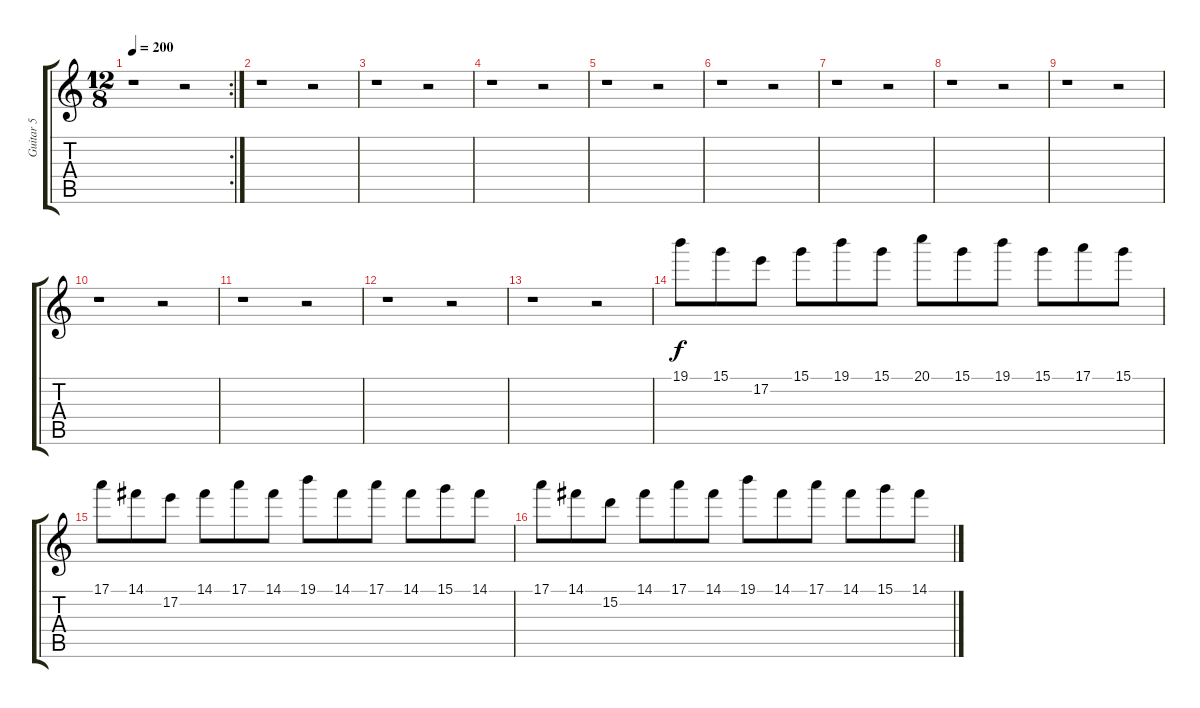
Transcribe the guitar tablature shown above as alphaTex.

\track ("Guitar 5" "Guitar 5") {instrument distortionguitar}
\staff {score tabs}
\tuning (E4 B3 G3 D3 A2 D2) {hide}
\rc 2
\ts (12 8)
\tempo 200
\clef g2
\ks c
r.1{dy f} r.2 |
r.1 r.2 |
r.1 r.2 |
r.1 r.2 |
r.1 r.2 |
r.1 r.2 |
r.1 r.2 |
r.1 r.2 |
r.1 r.2 |
r.1 r.2 |
r.1 r.2 |
r.1 r.2 |
r.1 r.2 |
19.1.8 15.1.8 17.2.8 15.1.8 19.1.8 15.1.8 20.1.8 15.1.8 19.1.8 15.1.8 17.1.8 15.1.8 |
17.1.8 14.1.8 17.2.8 14.1.8 17.1.8 14.1.8 19.1.8 14.1.8 17.1.8 14.1.8 15.1.8 14.1.8 |
17.1.8 14.1.8 15.2.8 14.1.8 17.1.8 14.1.8 19.1.8 14.1.8 17.1.8 14.1.8 15.1.8 14.1.8
